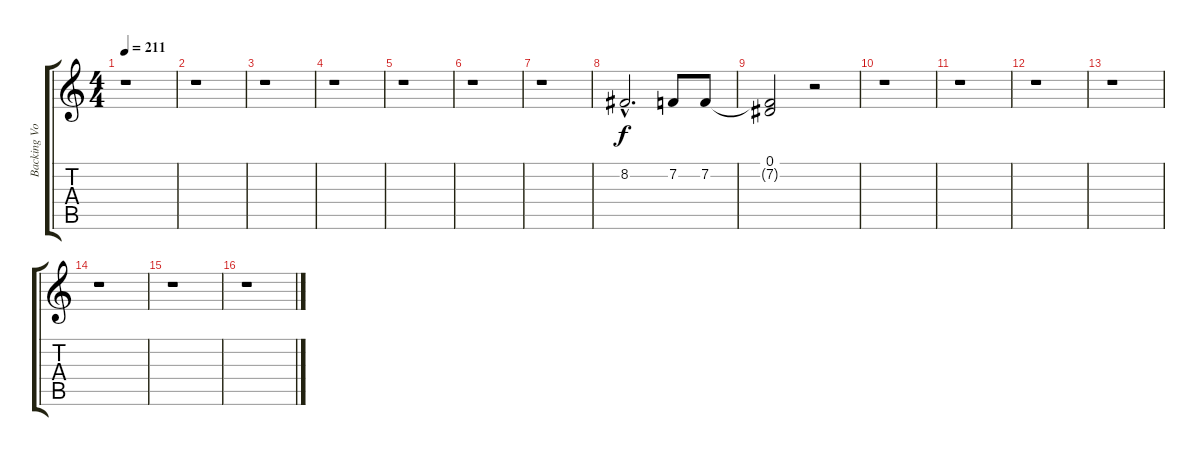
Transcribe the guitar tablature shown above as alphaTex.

\track ("Backing Vocals" "Backing Vo") {instrument lead2sawtooth}
\staff {score tabs}
\tuning (Eb4 Bb3 Gb3 Db3 Ab2 Eb2) {hide}
\ts (4 4)
\tempo 211
\clef g2
\ks c
r.1{dy f} |
r.1 |
r.1 |
r.1 |
r.1 |
r.1 |
r.1 |
8.2{hac}.2{d} 7.2.8 7.2.8 |
(0.1 7.2{t}).2 r.2 |
r.1 |
r.1 |
r.1 |
r.1 |
r.1 |
r.1 |
r.1
